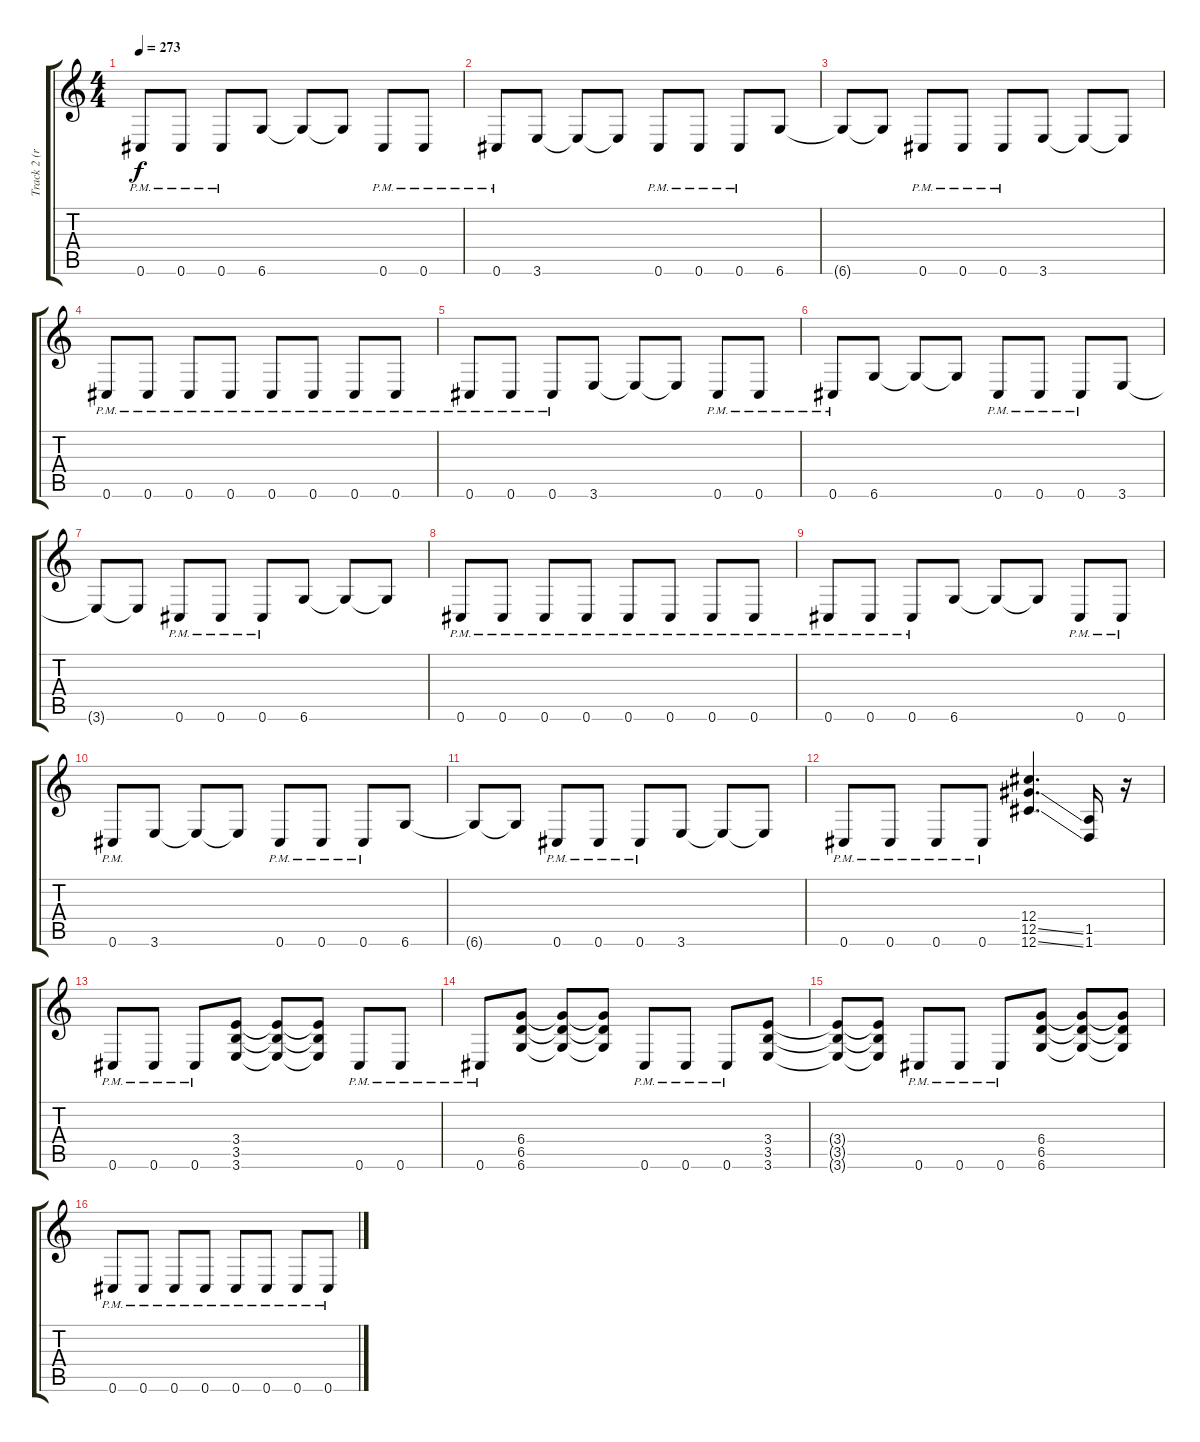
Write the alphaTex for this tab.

\track ("Track 2 (right)" "Track 2 (r") {instrument distortionguitar}
\staff {score tabs}
\tuning (Eb4 Bb3 Gb3 Db3 Ab2 Db2) {hide}
\ts (4 4)
\tempo 273
\clef g2
\ks c
0.6{pm}.8{dy f} 0.6{pm}.8 0.6{pm}.8 6.6.8 6.6{t}.8 6.6{t}.8 0.6{pm}.8 0.6{pm}.8 |
0.6{pm}.8 3.6.8 3.6{t}.8 3.6{t}.8 0.6{pm}.8 0.6{pm}.8 0.6{pm}.8 6.6.8 |
6.6{t}.8 6.6{t}.8 0.6{pm}.8 0.6{pm}.8 0.6{pm}.8 3.6.8 3.6{t}.8 3.6{t}.8 |
0.6{pm}.8 0.6{pm}.8 0.6{pm}.8 0.6{pm}.8 0.6{pm}.8 0.6{pm}.8 0.6{pm}.8 0.6{pm}.8 |
0.6{pm}.8 0.6{pm}.8 0.6{pm}.8 3.6.8 3.6{t}.8 3.6{t}.8 0.6{pm}.8 0.6{pm}.8 |
0.6{pm}.8 6.6.8 6.6{t}.8 6.6{t}.8 0.6{pm}.8 0.6{pm}.8 0.6{pm}.8 3.6.8 |
3.6{t}.8 3.6{t}.8 0.6{pm}.8 0.6{pm}.8 0.6{pm}.8 6.6.8 6.6{t}.8 6.6{t}.8 |
0.6{pm}.8 0.6{pm}.8 0.6{pm}.8 0.6{pm}.8 0.6{pm}.8 0.6{pm}.8 0.6{pm}.8 0.6{pm}.8 |
0.6{pm}.8 0.6{pm}.8 0.6{pm}.8 6.6.8 6.6{t}.8 6.6{t}.8 0.6{pm}.8 0.6{pm}.8 |
0.6{pm}.8 3.6.8 3.6{t}.8 3.6{t}.8 0.6{pm}.8 0.6{pm}.8 0.6{pm}.8 6.6.8 |
6.6{t}.8 6.6{t}.8 0.6{pm}.8 0.6{pm}.8 0.6{pm}.8 3.6.8 3.6{t}.8 3.6{t}.8 |
0.6{pm}.8 0.6{pm}.8 0.6{pm}.8 0.6{pm}.8 (12.4 12.5{ss} 12.6{ss}).4{d} (1.5 1.6).16 r.16 |
0.6{pm}.8 0.6{pm}.8 0.6{pm}.8 (3.4 3.5 3.6).8 (3.4{t} 3.5{t} 3.6{t}).8 (3.4{t} 3.5{t} 3.6{t}).8 0.6{pm}.8 0.6{pm}.8 |
0.6{pm}.8 (6.4 6.5 6.6).8 (6.4{t} 6.5{t} 6.6{t}).8 (6.4{t} 6.5{t} 6.6{t}).8 0.6{pm}.8 0.6{pm}.8 0.6{pm}.8 (3.4 3.5 3.6).8 |
(3.4{t} 3.5{t} 3.6{t}).8 (3.4{t} 3.5{t} 3.6{t}).8 0.6{pm}.8 0.6{pm}.8 0.6{pm}.8 (6.4 6.5 6.6).8 (6.4{t} 6.5{t} 6.6{t}).8 (6.4{t} 6.5{t} 6.6{t}).8 |
0.6{pm}.8 0.6{pm}.8 0.6{pm}.8 0.6{pm}.8 0.6{pm}.8 0.6{pm}.8 0.6{pm}.8 0.6{pm}.8
